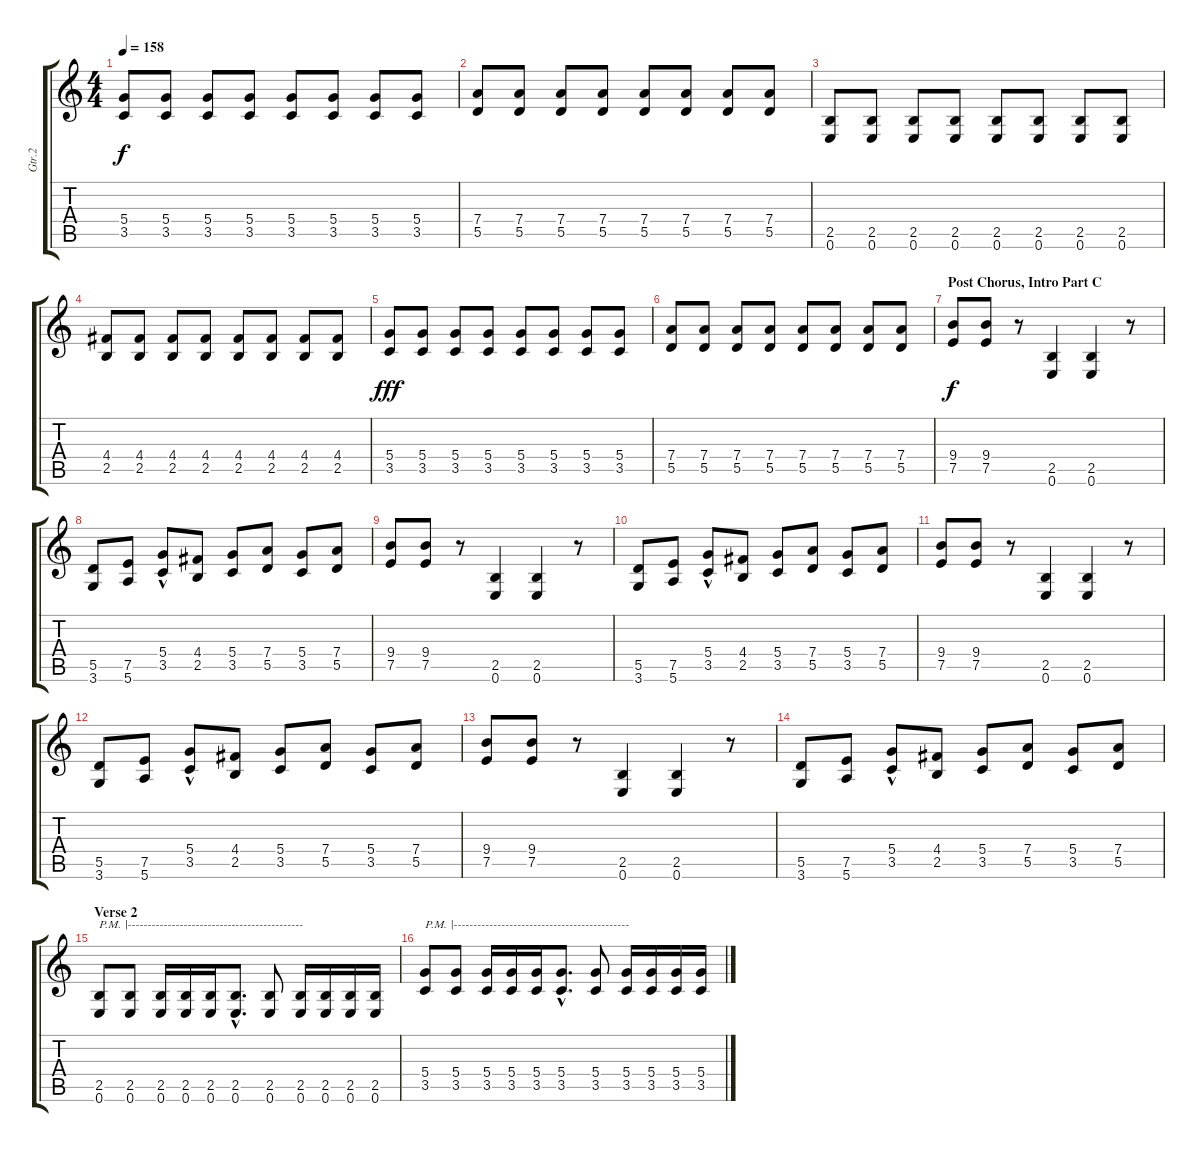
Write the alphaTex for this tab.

\track ("Gtr.2 " "Gtr.2 ") {instrument distortionguitar}
\staff {score tabs}
\tuning (E4 B3 G3 D3 A2 E2) {hide}
\ts (4 4)
\tempo 158
\clef g2
\ks c
(5.4 3.5).8{dy f} (5.4 3.5).8 (5.4 3.5).8 (5.4 3.5).8 (5.4 3.5).8 (5.4 3.5).8 (5.4 3.5).8 (5.4 3.5).8 |
(7.4 5.5).8 (7.4 5.5).8 (7.4 5.5).8 (7.4 5.5).8 (7.4 5.5).8 (7.4 5.5).8 (7.4 5.5).8 (7.4 5.5).8 |
(2.5 0.6).8 (2.5 0.6).8 (2.5 0.6).8 (2.5 0.6).8 (2.5 0.6).8 (2.5 0.6).8 (2.5 0.6).8 (2.5 0.6).8 |
(4.4 2.5).8 (4.4 2.5).8 (4.4 2.5).8 (4.4 2.5).8 (4.4 2.5).8 (4.4 2.5).8 (4.4 2.5).8 (4.4 2.5).8 |
(5.4 3.5).8{dy fff} (5.4 3.5).8 (5.4 3.5).8 (5.4 3.5).8 (5.4 3.5).8 (5.4 3.5).8 (5.4 3.5).8 (5.4 3.5).8 |
(7.4 5.5).8 (7.4 5.5).8 (7.4 5.5).8 (7.4 5.5).8 (7.4 5.5).8 (7.4 5.5).8 (7.4 5.5).8 (7.4 5.5).8 |
\section ("" "Post Chorus, Intro Part C")
(9.4 7.5).8{dy f} (9.4 7.5).8 r.8 (2.5 0.6).4 (2.5 0.6).4 r.8 |
(5.5 3.6).8 (7.5 5.6).8 (5.4{hac} 3.5).8 (4.4 2.5).8 (5.4 3.5).8 (7.4 5.5).8 (5.4 3.5).8 (7.4 5.5).8 |
(9.4 7.5).8 (9.4 7.5).8 r.8 (2.5 0.6).4 (2.5 0.6).4 r.8 |
(5.5 3.6).8 (7.5 5.6).8 (5.4{hac} 3.5).8 (4.4 2.5).8 (5.4 3.5).8 (7.4 5.5).8 (5.4 3.5).8 (7.4 5.5).8 |
(9.4 7.5).8 (9.4 7.5).8 r.8 (2.5 0.6).4 (2.5 0.6).4 r.8 |
(5.5 3.6).8 (7.5 5.6).8 (5.4{hac} 3.5).8 (4.4 2.5).8 (5.4 3.5).8 (7.4 5.5).8 (5.4 3.5).8 (7.4 5.5).8 |
(9.4 7.5).8 (9.4 7.5).8 r.8 (2.5 0.6).4 (2.5 0.6).4 r.8 |
(5.5 3.6).8 (7.5 5.6).8 (5.4{hac} 3.5).8 (4.4 2.5).8 (5.4 3.5).8 (7.4 5.5).8 (5.4 3.5).8 (7.4 5.5).8 |
\section ("" "Verse 2")
(2.5 0.6).8{txt "P.M. |--------------------------------------------"} (2.5 0.6).8 (2.5 0.6).16 (2.5 0.6).16 (2.5 0.6).16 (2.5{hac} 0.6{hac}).8{d} (2.5 0.6).8 (2.5 0.6).16 (2.5 0.6).16 (2.5 0.6).16 (2.5 0.6).16 |
(5.4 3.5).8{txt "P.M. |--------------------------------------------"} (5.4 3.5).8 (5.4 3.5).16 (5.4 3.5).16 (5.4 3.5).16 (5.4{hac} 3.5{hac}).8{d} (5.4 3.5).8 (5.4 3.5).16 (5.4 3.5).16 (5.4 3.5).16 (5.4 3.5).16
